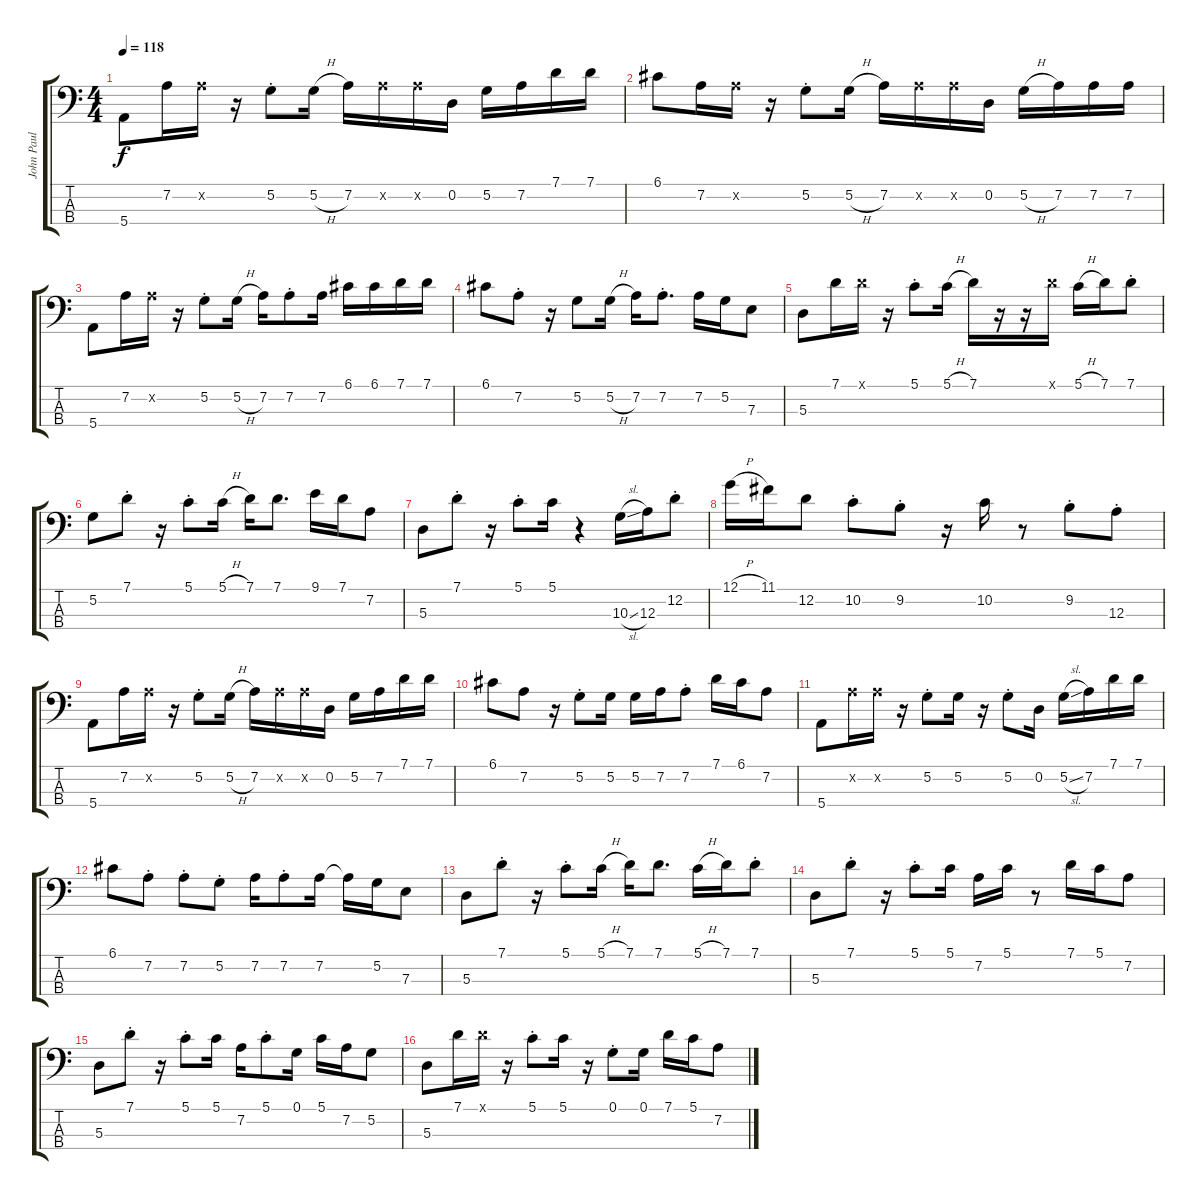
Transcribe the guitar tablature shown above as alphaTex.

\track ("John Paul Jones (Baixo)" "John Paul ") {instrument electricbassfinger}
\staff {score tabs}
\tuning (G2 D2 A1 E1) {hide}
\ts (4 4)
\tempo 118
\clef f4
\ks c
5.4.8{dy f} 7.2.16 7.2{x}.16 r.16 5.2{st}.8 5.2{h}.16 7.2.16 7.2{x}.16 7.2{x}.16 0.2.16 5.2.16 7.2.16 7.1.16 7.1.16 |
6.1.8 7.2.16 7.2{x}.16 r.16 5.2{st}.8 5.2{h}.16 7.2.16 7.2{x}.16 7.2{x}.16 0.2.16 5.2{h}.16 7.2.16 7.2.16 7.2.16 |
5.4.8 7.2.16 7.2{x}.16 r.16 5.2{st}.8 5.2{h}.16 7.2.16 7.2{st}.8 7.2.16 6.1.16 6.1.16 7.1.16 7.1.16 |
6.1.8 7.2{st}.8 r.16 5.2.8 5.2{h}.16 7.2.16 7.2{st}.8{d} 7.2.16 5.2.16 7.3.8 |
5.3.8 7.1.16 7.1{x}.16 r.16 5.1{st}.8 5.1{h}.16 7.1.16 r.16 r.16 7.1{x}.16 5.1{h}.16 7.1.16 7.1{st}.8 |
5.2.8 7.1{st}.8 r.16 5.1{st}.8 5.1{h}.16 7.1.16 7.1.8{d} 9.1.16 7.1.16 7.2.8 |
5.3.8 7.1{st}.8 r.16 5.1{st}.8 5.1.16 r.4 10.3{sl}.16 12.3.16 12.2{st}.8 |
12.1{h}.16 11.1.16 12.2.8 10.2{st}.8 9.2{st}.8 r.16 10.2.16 r.8 9.2{st}.8 12.3{st}.8 |
5.4.8 7.2.16 7.2{x}.16 r.16 5.2{st}.8 5.2{h}.16 7.2.16 7.2{x}.16 7.2{x}.16 0.2.16 5.2.16 7.2.16 7.1.16 7.1.16 |
6.1.8 7.2.8 r.16 5.2{st}.8 5.2.16 5.2.16 7.2.16 7.2{st}.8 7.1.16 6.1.16 7.2.8 |
5.4.8 7.2{x}.16 7.2{x}.16 r.16 5.2{st}.8 5.2.16 r.16 5.2{st}.8 0.2.16 5.2{sl}.16 7.2.16 7.1.16 7.1.16 |
6.1.8 7.2{st}.8 7.2{st}.8 5.2{st}.8 7.2.16 7.2{st}.8 7.2.16 7.2{t}.16 5.2.16 7.3.8 |
5.3.8 7.1{st}.8 r.16 5.1{st}.8 5.1{h}.16 7.1.16 7.1.8{d} 5.1{h}.16 7.1.16 7.1{st}.8 |
5.3.8 7.1{st}.8 r.16 5.1{st}.8 5.1.16 7.2.16 5.1.16 r.8 7.1.16 5.1.16 7.2.8 |
5.3.8 7.1{st}.8 r.16 5.1{st}.8 5.1.16 7.2.16 5.1{st}.8 0.1.16 5.1.16 7.2.16 5.2.8 |
5.3.8 7.1.16 7.1{x}.16 r.16 5.1{st}.8 5.1.16 r.16 0.1{st}.8 0.1.16 7.1.16 5.1.16 7.2.8
